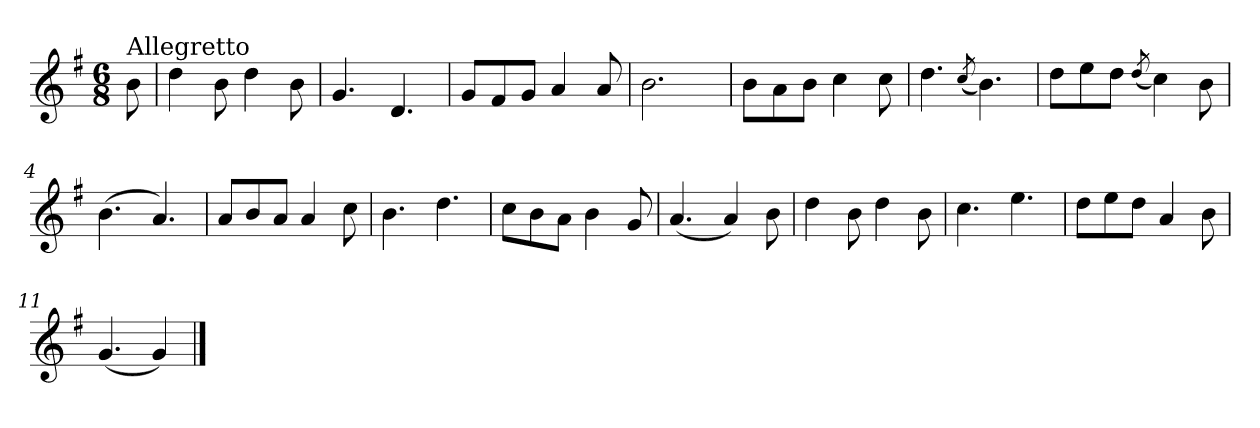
**kern
*part1
*staff1
*clefG2
*k[f#]
*e:
*M6/8
=
!LO:TX:a:t=Allegretto
8b\
=1
4dd\
8b\
4dd\
8b\
=2
4.g/
4.d/
=3
8g/L
8f#/
8g/J
4a/
8a/
=4
2.b\
=1X
8b\L
8a\
8b\J
4cc\
8cc\
=2X
4.dd\
(<8qcc/
4.b\)
!!LO:LB:g=z
=3X
8dd\L
8ee\
8dd\J
(<8qdd/
4cc\)
8b\
=4X
(>4.b\
4.a/)
=5X
8a/L
8b/
8a/J
4a/
8cc\
=5
4.b\
4.dd\
=6
8cc\L
8b\
8a\J
4b\
8g/
=7
(<4.a/
4a/)
8b\
!!LO:LB:g=z
=8
4dd\
8b\
4dd\
8b\
=9
4.cc\
4.ee\
=10
8dd\L
8ee\
8dd\J
4a/
8b\
=11
(<4.g/
4g/)
==
*-
